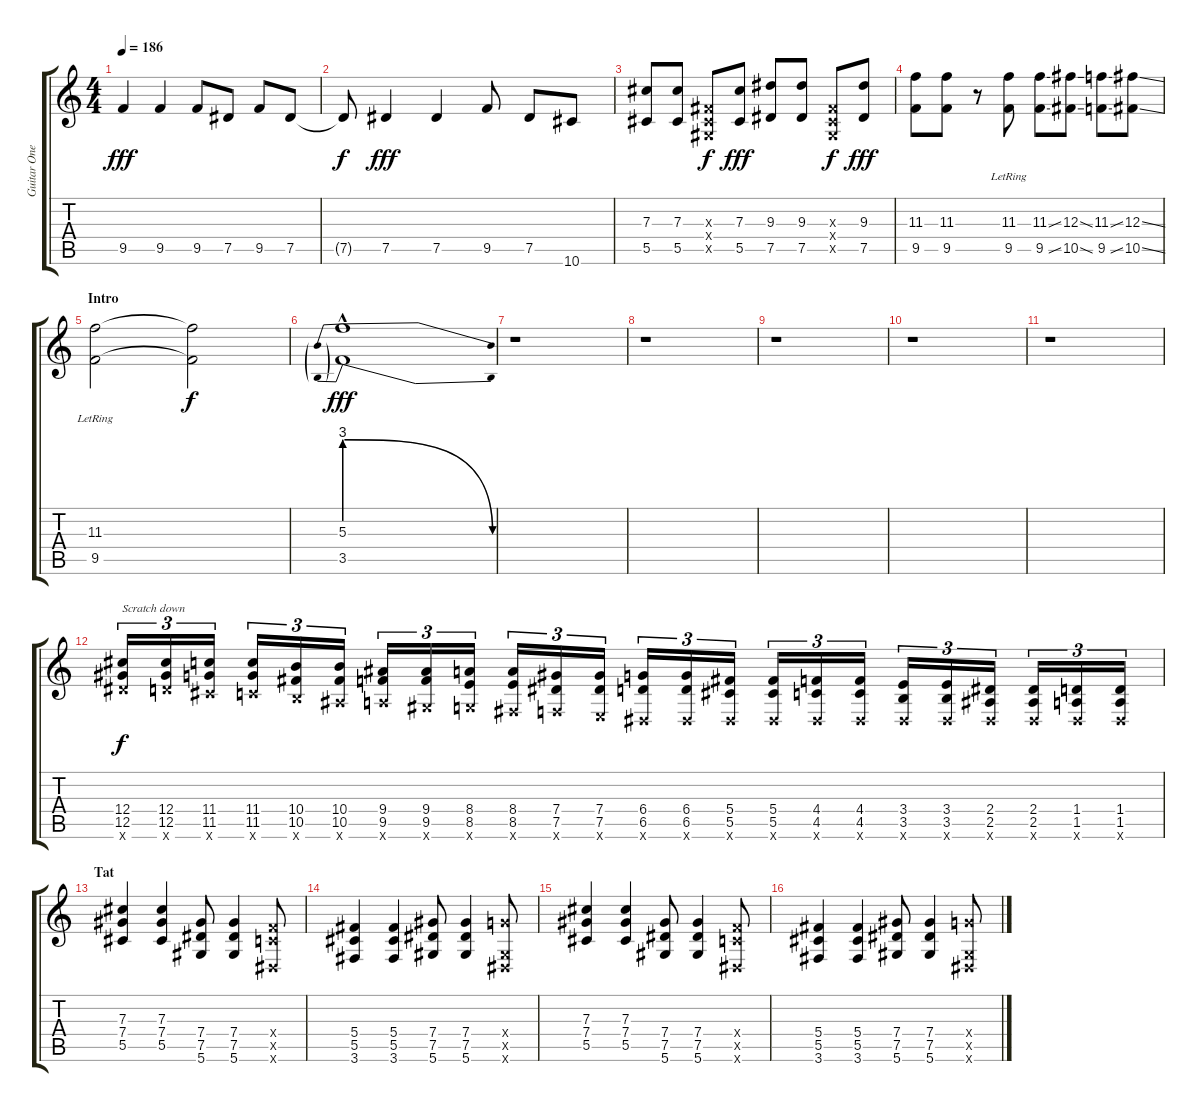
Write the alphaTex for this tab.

\track ("Guitar One" "Guitar One") {instrument distortionguitar}
\staff {score tabs}
\tuning (Eb4 Bb3 Gb3 Db3 Ab2 Eb2) {hide}
\ts (4 4)
\tempo 186
\clef g2
\ks c
9.5.4{dy fff} 9.5.4 9.5.8 7.5.8 9.5.8 7.5.8 |
7.5{t}.8{dy f} 7.5.4{dy fff} 7.5.4 9.5.8 7.5.8 10.6.8 |
(7.3 5.5).8 (7.3 5.5).8 (0.3{x} 0.4{x} 0.5{x}).8{dy f} (7.3 5.5).8{dy fff} (9.3 7.5).8 (9.3 7.5).8 (0.3{x} 0.4{x} 0.5{x}).8{dy f} (9.3 7.5).8{dy fff} |
(11.3 9.5).8 (11.3 9.5).8 r.8 (11.3{lr} 9.5{lr}).8 (11.3{ss} 9.5{ss}).8 (12.3{ss} 10.5{ss}).8 (11.3{ss} 9.5{ss}).8 (12.3{ss} 10.5{ss}).8 |
\section ("" "Intro")
(11.3{lr} 9.5{lr}).2{volume 16} (11.3{t} 9.5{t}).2{dy f} |
(5.3{be (prebendrelease 0 12 60 0) hac} 3.5{be (prebendrelease 0 12 60 0) hac}).1{dy fff volume 16} |
r.1 |
r.1 |
r.1 |
r.1 |
r.1 |
(12.4 12.5 12.6{x}).16{tu (3 2) txt "Scratch down" dy f volume 16 instrument distortionguitar} (12.4 12.5 11.6{x}).16{tu (3 2) volume 12} (11.4 11.5 10.6{x}).16{tu (3 2)} (11.4 11.5 9.6{x}).16{tu (3 2)} (10.4 10.5 8.6{x}).16{tu (3 2)} (10.4 10.5 7.6{x}).16{tu (3 2)} (9.4 9.5 6.6{x}).16{tu (3 2)} (9.4 9.5 5.6{x}).16{tu (3 2)} (8.4 8.5 4.6{x}).16{tu (3 2)} (8.4 8.5 3.6{x}).16{tu (3 2)} (7.4 7.5 2.6{x}).16{tu (3 2)} (7.4 7.5 1.6{x}).16{tu (3 2)} (6.4 6.5 0.6{x}).16{tu (3 2)} (6.4 6.5 0.6{x}).16{tu (3 2)} (5.4 5.5 0.6{x}).16{tu (3 2)} (5.4 5.5 0.6{x}).16{tu (3 2)} (4.4 4.5 0.6{x}).16{tu (3 2)} (4.4 4.5 0.6{x}).16{tu (3 2)} (3.4 3.5 0.6{x}).16{tu (3 2)} (3.4 3.5 0.6{x}).16{tu (3 2)} (2.4 2.5 0.6{x}).16{tu (3 2)} (2.4 2.5 0.6{x}).16{tu (3 2)} (1.4 1.5 0.6{x}).16{tu (3 2)} (1.4 1.5 0.6{x}).16{tu (3 2)} |
\section ("" "Tat")
(7.3 7.4 5.5).4{volume 13} (7.3 7.4 5.5).4 (7.4 7.5 5.6).8 (7.4 7.5 5.6).4 (4.4{x} 4.5{x} 0.6{x}).8 |
(5.4 5.5 3.6).4 (5.4 5.5 3.6).4 (7.4 7.5 5.6).8 (7.4 7.5 5.6).4 (6.4{x} 0.5{x} 0.6{x}).8 |
(7.3 7.4 5.5).4 (7.3 7.4 5.5).4 (7.4 7.5 5.6).8 (7.4 7.5 5.6).4 (4.4{x} 4.5{x} 0.6{x}).8 |
(5.4 5.5 3.6).4 (5.4 5.5 3.6).4 (7.4 7.5 5.6).8 (7.4 7.5 5.6).4 (6.4{x} 0.5{x} 0.6{x}).8
